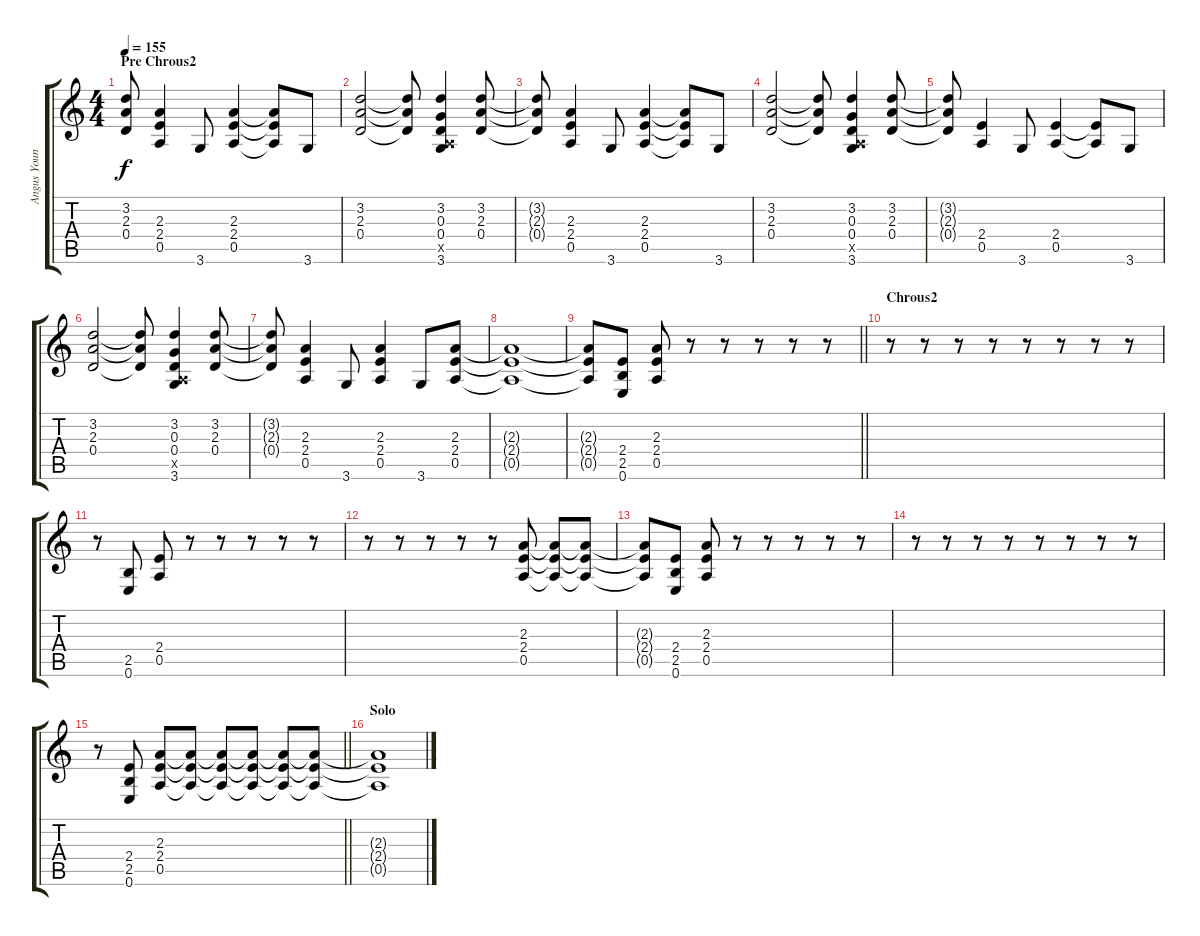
\track ("Angus Young" "Angus Youn") {instrument distortionguitar}
\staff {score tabs}
\tuning (E4 B3 G3 D3 A2 E2) {hide}
\ts (4 4)
\section ("" "Pre Chrous2")
\tempo 155
\clef g2
\ks c
(3.2{t} 2.3{t} 0.4{t}).8{dy f} (2.3 2.4 0.5).4 3.6.8 (2.3 2.4 0.5).4 (2.3{t} 2.4{t} 0.5{t}).8 3.6.8 |
(3.2 2.3 0.4).2 (3.2{t} 2.3{t} 0.4{t}).8 (3.2 0.3 0.4 0.5{x} 3.6).4 (3.2 2.3 0.4).8 |
(3.2{t} 2.3{t} 0.4{t}).8 (2.3 2.4 0.5).4 3.6.8 (2.3 2.4 0.5).4 (2.3{t} 2.4{t} 0.5{t}).8 3.6.8 |
(3.2 2.3 0.4).2 (3.2{t} 2.3{t} 0.4{t}).8 (3.2 0.3 0.4 0.5{x} 3.6).4 (3.2 2.3 0.4).8 |
(3.2{t} 2.3{t} 0.4{t}).8 (2.4 0.5).4 3.6.8 (2.4 0.5).4 (2.4{t} 0.5{t}).8 3.6.8 |
(3.2 2.3 0.4).2 (3.2{t} 2.3{t} 0.4{t}).8 (3.2 0.3 0.4 0.5{x} 3.6).4 (3.2 2.3 0.4).8 |
(3.2{t} 2.3{t} 0.4{t}).8 (2.3 2.4 0.5).4 3.6.8 (2.3 2.4 0.5).4 3.6.8 (2.3 2.4 0.5).8 |
(2.3{t} 2.4{t} 0.5{t}).1 |
\barLineRight lightlight
(2.3{t} 2.4{t} 0.5{t}).8 (2.4 2.5 0.6).8 (2.3 2.4 0.5).8 r.8 r.8 r.8 r.8 r.8 |
\section ("" "Chrous2")
r.8 r.8 r.8 r.8 r.8 r.8 r.8 r.8 |
r.8 (2.5 0.6).8 (2.4 0.5).8 r.8 r.8 r.8 r.8 r.8 |
r.8 r.8 r.8 r.8 r.8 (2.3 2.4 0.5).8 (2.3{t} 2.4{t} 0.5{t}).8 (2.3{t} 2.4{t} 0.5{t}).8 |
(2.3{t} 2.4{t} 0.5{t}).8 (2.4 2.5 0.6).8 (2.3 2.4 0.5).8 r.8 r.8 r.8 r.8 r.8 |
r.8 r.8 r.8 r.8 r.8 r.8 r.8 r.8 |
\barLineRight lightlight
r.8 (2.4 2.5 0.6).8 (2.3 2.4 0.5).8 (2.3{t} 2.4{t} 0.5{t}).8 (2.3{t} 2.4{t} 0.5{t}).8 (2.3{t} 2.4{t} 0.5{t}).8 (2.3{t} 2.4{t} 0.5{t}).8 (2.3{t} 2.4{t} 0.5{t}).8 |
\section ("" "Solo")
(2.3{t} 2.4{t} 0.5{t}).1
